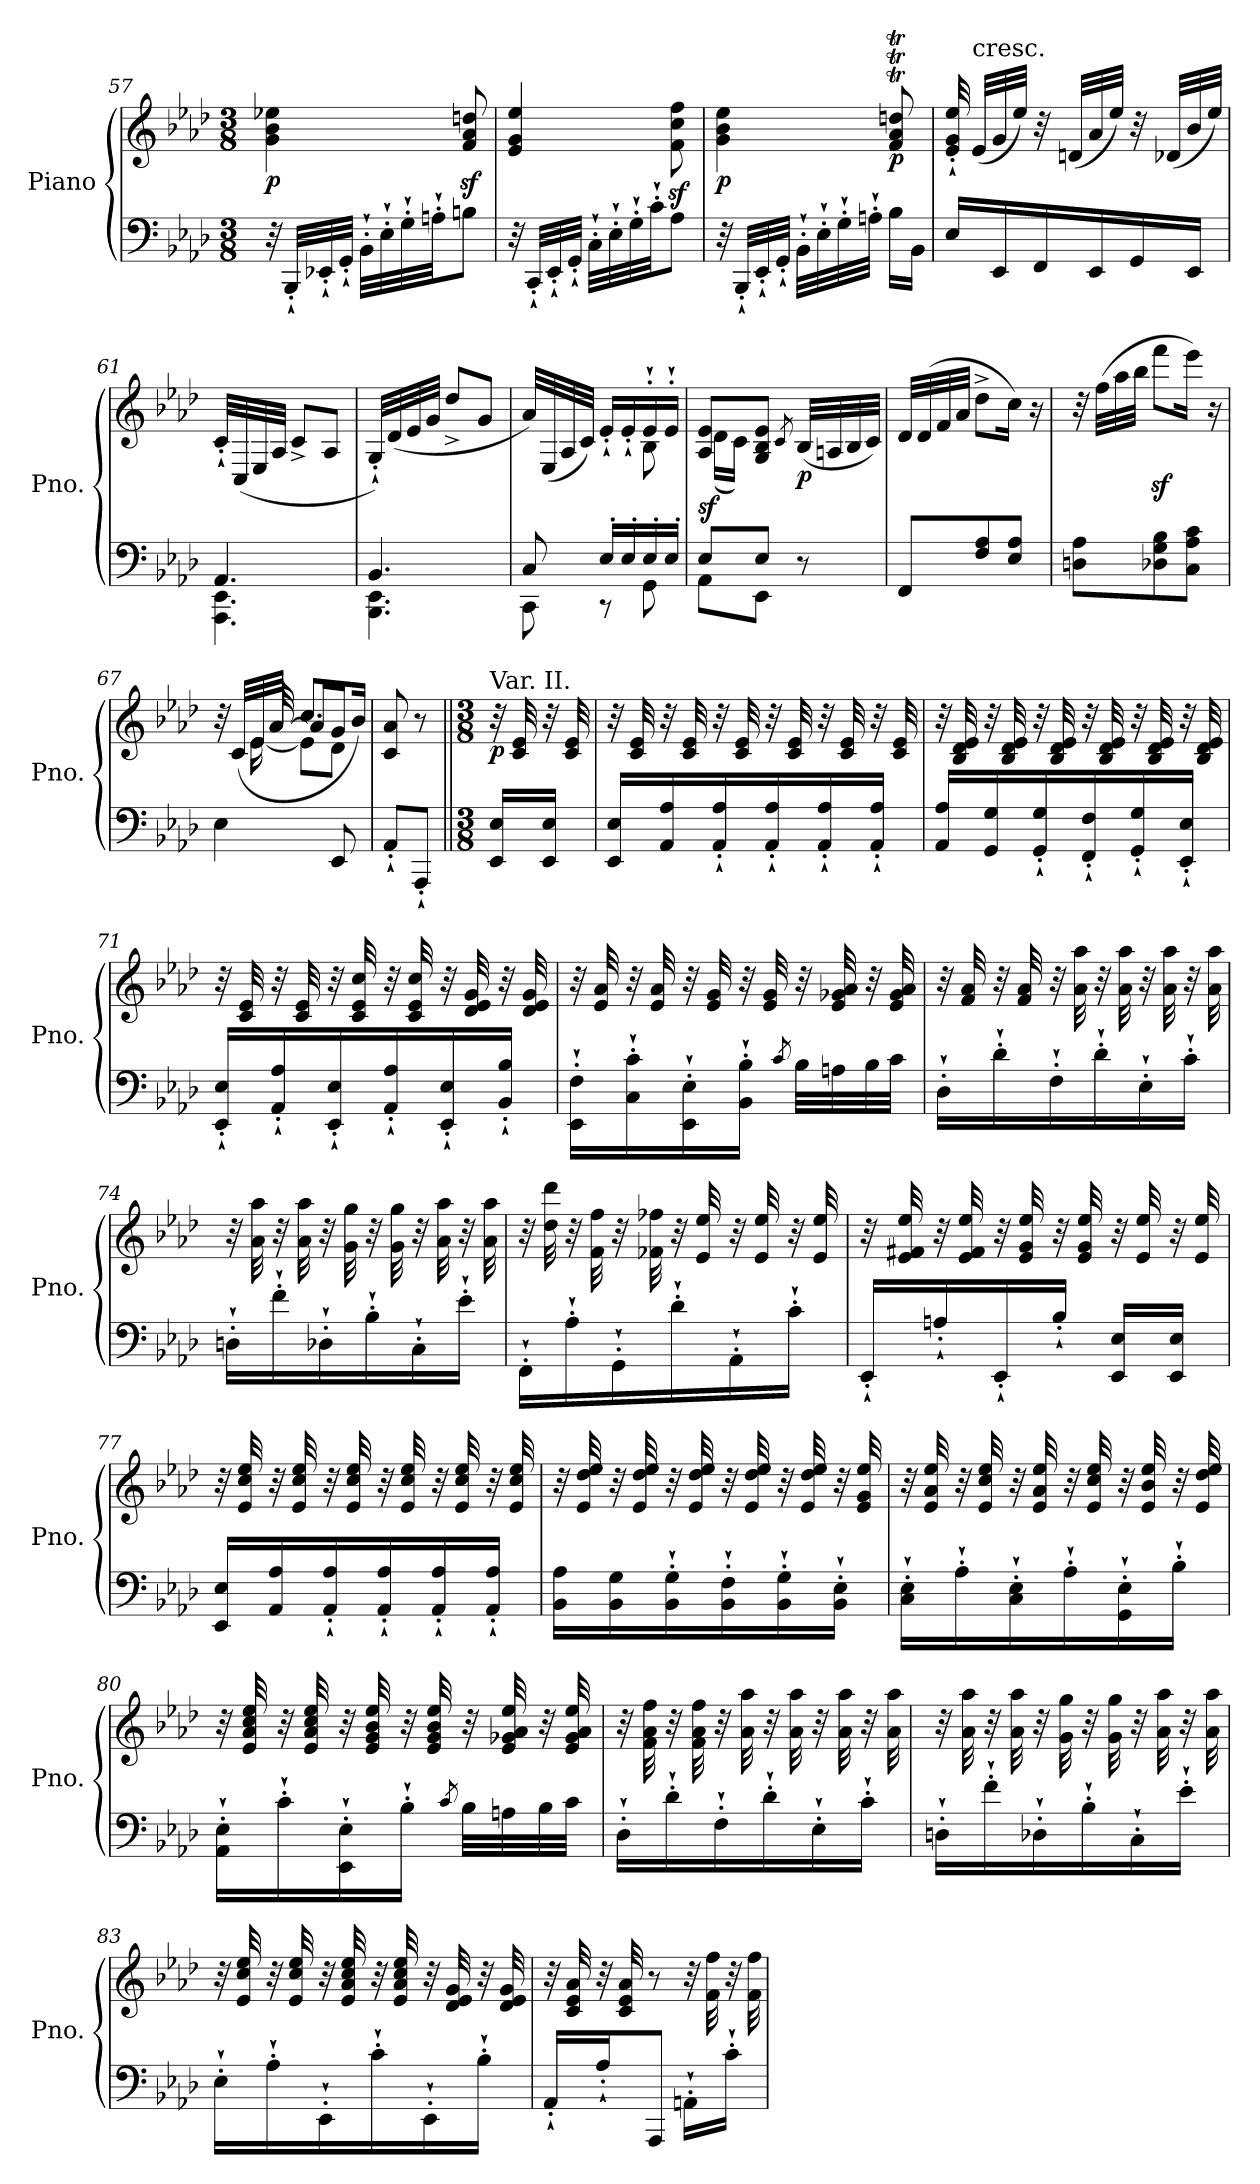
**kern	**kern	**dynam
*part1	*part1	*part1
*staff2	*staff1	*staff1/2
*I"Piano	*	*
*I'Pno.	*	*
*clefF4	*clefG2	*
*k[b-e-a-d-]	*k[b-e-a-d-]	*
*A-:	*A-:	*
*M3/8	*M3/8	*
=57	=57	=57
!	!	!LO:DY:b
32r	4g\ 4b-\ 4ee-X\	p
32BBB-'`/LLL	.	.
32EE-X'`/	.	.
32GG'`/JJJ	.	.
32BB-'`\LLL	.	.
32E-'`\	.	.
32G'`\	.	.
32An'`\JJ	.	.
8Bn\J	8f/z< 8a-/z< 8ddn/z<	.
=58	=58	=58
32r	4e-/ 4g/ 4ee-/	.
32CC'`/LLL	.	.
32EE-'`/	.	.
32GG'`/JJJ	.	.
32C'`\LLL	.	.
32E-'`\	.	.
32G'`\	.	.
32c'`\JJ	.	.
8A-\J	8f\z< 8cc\z< 8ff\z<	.
!!LO:PB:g=z
=59	=59	=59
!	!	!LO:DY:b
32r	4g\ 4b-\ 4ee-\	p
32BBB-'`/LLL	.	.
32EE-'`/	.	.
32GG'`/JJJ	.	.
32BB-'`\LLL	.	.
32E-'`\	.	.
32G'`\	.	.
32An'`\JJJ	.	.
!	!	!LO:DY:b
16B-\LL	8f/T 8a-/T 8ddn/T	p
16BB-\JJ	.	.
=60	=60	=60
16E-/LL	32e-/'` 32g/'` 32ee-/'`	.
!	!LO:TX:a:t=cresc.	!
.	(<32e-/LLL	.
16EE-/	32g/	.
.	32ee-/JJJ)	.
16FF/	32r	.
.	(<32dn/LLL	.
16EE-/	32a-/	.
.	32ee-/JJJ)	.
16GG/	32r	.
.	(<32d-X/LLL	.
16EE-/JJ	32b-/	.
.	32ee-/JJJ)	.
=61	=61	=61
*^	*	*
4.AA-/	4.AAA-\ 4.EE-\	32c'`/LLL	.
.	.	(<32C/	.
.	.	32E-/	.
.	.	32A-/JJJ	.
.	.	8c^/L	.
.	.	8A-/J	.
=62	=62	=62	=62
4.BB-/	4.BBB-\ 4.EE-\	32G'`/LLL)	.
.	.	(<32d-/	.
.	.	32e-/	.
.	.	32g/JJJ	.
.	.	8dd-^/L	.
.	.	8g/J	.
=63	=63	=63	=63
*	*	*^	*
8C/	8CC\	32a-/LLL)	4ryy	.
.	.	(>32E-/	.	.
.	.	32A-/	.	.
.	.	32c/JJJ)	.	.
16E-'/LL	8r	16e-'`/LL	.	.
16E-'/	.	16e-'`/	.	.
16E-'/	8GG\	16e-'`/	8B-\	.
16E-'/JJ	.	16e-'`/JJ	.	.
!!LO:LB:g=z	!!
=64	=64	=64	=64	=64
!	!	!	!	!LO:DY:b
8E-/L	8AA-\L	8A-/ 8e-/L	(<16d-\LL	sf
.	.	.	16c\JJ)	.
8E-/J	8EE-\J	8G/ 8B-/ 8e-/J	4ryy	.
.	.	8qc/	.	.
!	!	!	!	!LO:DY:b
8r	8ryy	(>32B-/LLL	.	p
.	.	32An/	.	.
.	.	32B-/	.	.
.	.	32c/JJJ)	.	.
*v	*v	*	*	*
*	*v	*v	*
=65	=65	=65
8FF/L	32d-/LLL	.
.	(>32d-/	.
.	32f/	.
.	32a-/JJJ	.
8F/ 8A-/	8dd-^\L	.
8E-/ 8A-/J	16cc\Jk)	.
.	16r	.
=66	=66	=66
8Dn\ 8A-\L	32r	.
.	(>32ff\LLL	.
.	32aa-\	.
.	32bb-\JJJ	.
8D-X\ 8G\ 8B-\	8fffz<\L	.
8C\ 8A-\ 8c\J	16eee-\Jk)	.
.	16r	.
=67	=67	=67
*	*^	*
*	*	*^	*
4E-\	32r	16ryy	16.ryy	.
.	(>32c/LLL	.	.	.
.	32e-/	[16e-\	.	.
.	32a-/JJJ	.	[32a-/	.
.	8.cc/L	8e-\L]	8a-/L]	.
8EE-/	.	8d-\J	8g/J	.
.	16b-/Jk)	.	.	.
*	*v	*v	*v	*
=68	=68	=68
8AA-'`/L	8c/ 8a-/	.
8AAA-'`/J	8r	.
!!LO:LB:g=z
=68X2||	=68X2||	=68X2||
*M3/8	*M3/8	*
!	!LO:TX:a:t=Var. II.	!
!	!	!LO:DY:b
16EE-/ 16E-/LL	32r	p
.	32c/ 32e-/	.
16EE-/ 16E-/JJ	32r	.
.	32c/ 32e-/	.
=69	=69	=69
16EE-/ 16E-/LL	32r	.
.	32c/ 32e-/	.
16AA-/ 16A-/	32r	.
.	32c/ 32e-/	.
16AA-/'` 16A-/'`	32r	.
.	32c/ 32e-/	.
16AA-/'` 16A-/'`	32r	.
.	32c/ 32e-/	.
16AA-/'` 16A-/'`	32r	.
.	32c/ 32e-/	.
16AA-/'` 16A-/'`JJ	32r	.
.	32c/ 32e-/	.
=70	=70	=70
16AA-/ 16A-/LL	32r	.
.	32B-/ 32d-/ 32e-/	.
16GG/ 16G/	32r	.
.	32B-/ 32d-/ 32e-/	.
16GG/'` 16G/'`	32r	.
.	32B-/ 32d-/ 32e-/	.
16FF/'` 16F/'`	32r	.
.	32B-/ 32d-/ 32e-/	.
16GG/'` 16G/'`	32r	.
.	32B-/ 32d-/ 32e-/	.
16EE-/'` 16E-/'`JJ	32r	.
.	32B-/ 32d-/ 32e-/	.
!!LO:LB:g=z
=71	=71	=71
16EE-/'` 16E-/'`LL	32r	.
.	32c/ 32e-/	.
16AA-/'` 16A-/'`	32r	.
.	32c/ 32e-/	.
16EE-/'` 16E-/'`	32r	.
.	32c/ 32e-/ 32cc/	.
16AA-/'` 16A-/'`	32r	.
.	32c/ 32e-/ 32cc/	.
16EE-/'` 16E-/'`	32r	.
.	32d-/ 32e-/ 32g/	.
16BB-/'` 16B-/'`JJ	32r	.
.	32d-/ 32e-/ 32g/	.
=72	=72	=72
16EE-\'` 16F\'`LL	32r	.
.	32e-/ 32a-/	.
16C\'` 16c\'`	32r	.
.	32e-/ 32a-/	.
16EE-\'` 16E-\'`	32r	.
.	32e-/ 32g/	.
16BB-\'` 16B-\'`JJ	32r	.
.	32e-/ 32g/	.
8qc/	.	.
32B-\LLL	32r	.
32An\	32e-/ 32g-X/ 32a-/	.
32B-\	32r	.
32c\JJJ	32e-/ 32g-/ 32a-/	.
=73	=73	=73
16D-'`\LL	32r	.
.	32f/ 32a-/	.
16d-'`\	32r	.
.	32f/ 32a-/	.
16F'`\	32r	.
.	32a-\ 32aa-\	.
16d-'`\	32r	.
.	32a-\ 32aa-\	.
16E-'`\	32r	.
.	32a-\ 32aa-\	.
16c'`\JJ	32r	.
.	32a-\ 32aa-\	.
!!LO:LB:g=z
=74	=74	=74
16Dn'`\LL	32r	.
.	32a-\ 32aa-\	.
16f'`\	32r	.
.	32a-\ 32aa-\	.
16D-X'`\	32r	.
.	32g\ 32gg\	.
16B-'`\	32r	.
.	32g\ 32gg\	.
16C'`\	32r	.
.	32a-\ 32aa-\	.
16e-'`\JJ	32r	.
.	32a-\ 32aa-\	.
=75	=75	=75
16FF'`\LL	32r	.
.	32dd-\ 32ddd-\	.
16A-'`\	32r	.
.	32f\ 32ff\	.
16GG'`\	32r	.
.	32f-X\ 32ff-X\	.
16d-'`\	32r	.
.	32e-/ 32ee-/	.
16AA-'`\	32r	.
.	32e-/ 32ee-/	.
16c'`\JJ	32r	.
.	32e-/ 32ee-/	.
=76	=76	=76
16EE-'`/LL	32r	.
.	32e-/ 32f#X/ 32ee-/	.
16An'`/	32r	.
.	32e-/ 32f#/ 32ee-/	.
16EE-'`/	32r	.
.	32e-/ 32g/ 32ee-/	.
16B-'`/JJ	32r	.
.	32e-/ 32g/ 32ee-/	.
16EE-/ 16E-/LL	32r	.
.	32e-/ 32ee-/	.
16EE-/ 16E-/JJ	32r	.
.	32e-/ 32ee-/	.
!!LO:LB:g=z
=77	=77	=77
16EE-/ 16E-/LL	32r	.
.	32e-/ 32cc/ 32ee-/	.
16AA-/ 16A-/	32r	.
.	32e-/ 32cc/ 32ee-/	.
16AA-/'` 16A-/'`	32r	.
.	32e-/ 32cc/ 32ee-/	.
16AA-/'` 16A-/'`	32r	.
.	32e-/ 32cc/ 32ee-/	.
16AA-/'` 16A-/'`	32r	.
.	32e-/ 32cc/ 32ee-/	.
16AA-/'` 16A-/'`JJ	32r	.
.	32e-/ 32cc/ 32ee-/	.
=78	=78	=78
16BB-\ 16A-\LL	32r	.
.	32e-/ 32dd-/ 32ee-/	.
16BB-\ 16G\	32r	.
.	32e-/ 32dd-/ 32ee-/	.
16BB-\'` 16G\'`	32r	.
.	32e-/ 32dd-/ 32ee-/	.
16BB-\'` 16F\'`	32r	.
.	32e-/ 32dd-/ 32ee-/	.
16BB-\'` 16G\'`	32r	.
.	32e-/ 32dd-/ 32ee-/	.
16BB-\'` 16E-\'`JJ	32r	.
.	32e-/ 32g/ 32ee-/	.
=79	=79	=79
16C\'` 16E-\'`LL	32r	.
.	32e-/ 32a-/ 32ee-/	.
16A-'`\	32r	.
.	32e-/ 32cc/ 32ee-/	.
16C\'` 16E-\'`	32r	.
.	32e-/ 32a-/ 32ee-/	.
16A-'`\	32r	.
.	32e-/ 32cc/ 32ee-/	.
16GG\'` 16E-\'`	32r	.
.	32e-/ 32b-/ 32ee-/	.
16B-'`\JJ	32r	.
.	32e-/ 32dd-/ 32ee-/	.
!!LO:PB:g=z
=80	=80	=80
16AA-\'` 16E-\'`LL	32r	.
.	32e-/ 32a-/ 32cc/ 32ee-/	.
16c'`\	32r	.
.	32e-/ 32a-/ 32cc/ 32ee-/	.
16EE-\'` 16E-\'`	32r	.
.	32e-/ 32g/ 32b-/ 32ee-/	.
16B-'`\JJ	32r	.
.	32e-/ 32g/ 32b-/ 32ee-/	.
8qc/	.	.
32B-\LLL	32r	.
32An\	32e-/ 32g-X/ 32a-/ 32ee-/	.
32B-\	32r	.
32c\JJJ	32e-/ 32g-/ 32a-/ 32ee-/	.
=81	=81	=81
16D-'`\LL	32r	.
.	32f\ 32a-\ 32ff\	.
16d-'`\	32r	.
.	32f\ 32a-\ 32ff\	.
16F'`\	32r	.
.	32a-\ 32aa-\	.
16d-'`\	32r	.
.	32a-\ 32aa-\	.
16E-'`\	32r	.
.	32a-\ 32aa-\	.
16c'`\JJ	32r	.
.	32a-\ 32aa-\	.
=82	=82	=82
16Dn'`\LL	32r	.
.	32a-\ 32aa-\	.
16f'`\	32r	.
.	32a-\ 32aa-\	.
16D-X'`\	32r	.
.	32g\ 32gg\	.
16B-'`\	32r	.
.	32g\ 32gg\	.
16C'`\	32r	.
.	32a-\ 32aa-\	.
16e-'`\JJ	32r	.
.	32a-\ 32aa-\	.
!!LO:LB:g=z
=83	=83	=83
16E-'`\LL	32r	.
.	32e-/ 32cc/ 32ee-/	.
16A-'`\	32r	.
.	32e-/ 32cc/ 32ee-/	.
16EE-'`\	32r	.
.	32e-/ 32a-/ 32cc/ 32ee-/	.
16c'`\	32r	.
.	32e-/ 32a-/ 32cc/ 32ee-/	.
16EE-'`\	32r	.
.	32d-/ 32e-/ 32g/	.
16B-'`\JJ	32r	.
.	32d-/ 32e-/ 32g/	.
=84	=84	=84
16AA-'`/LL	32r	.
.	32c/ 32e-/ 32a-/	.
16A-'`/J	32r	.
.	32c/ 32e-/ 32a-/	.
8AAA-/J	8r	.
16AAn'`\LL	32r	.
.	32f\ 32ff\	.
16c'`\JJ	32r	.
.	32f\ 32ff\	.
=	=	=
*-	*-	*-
